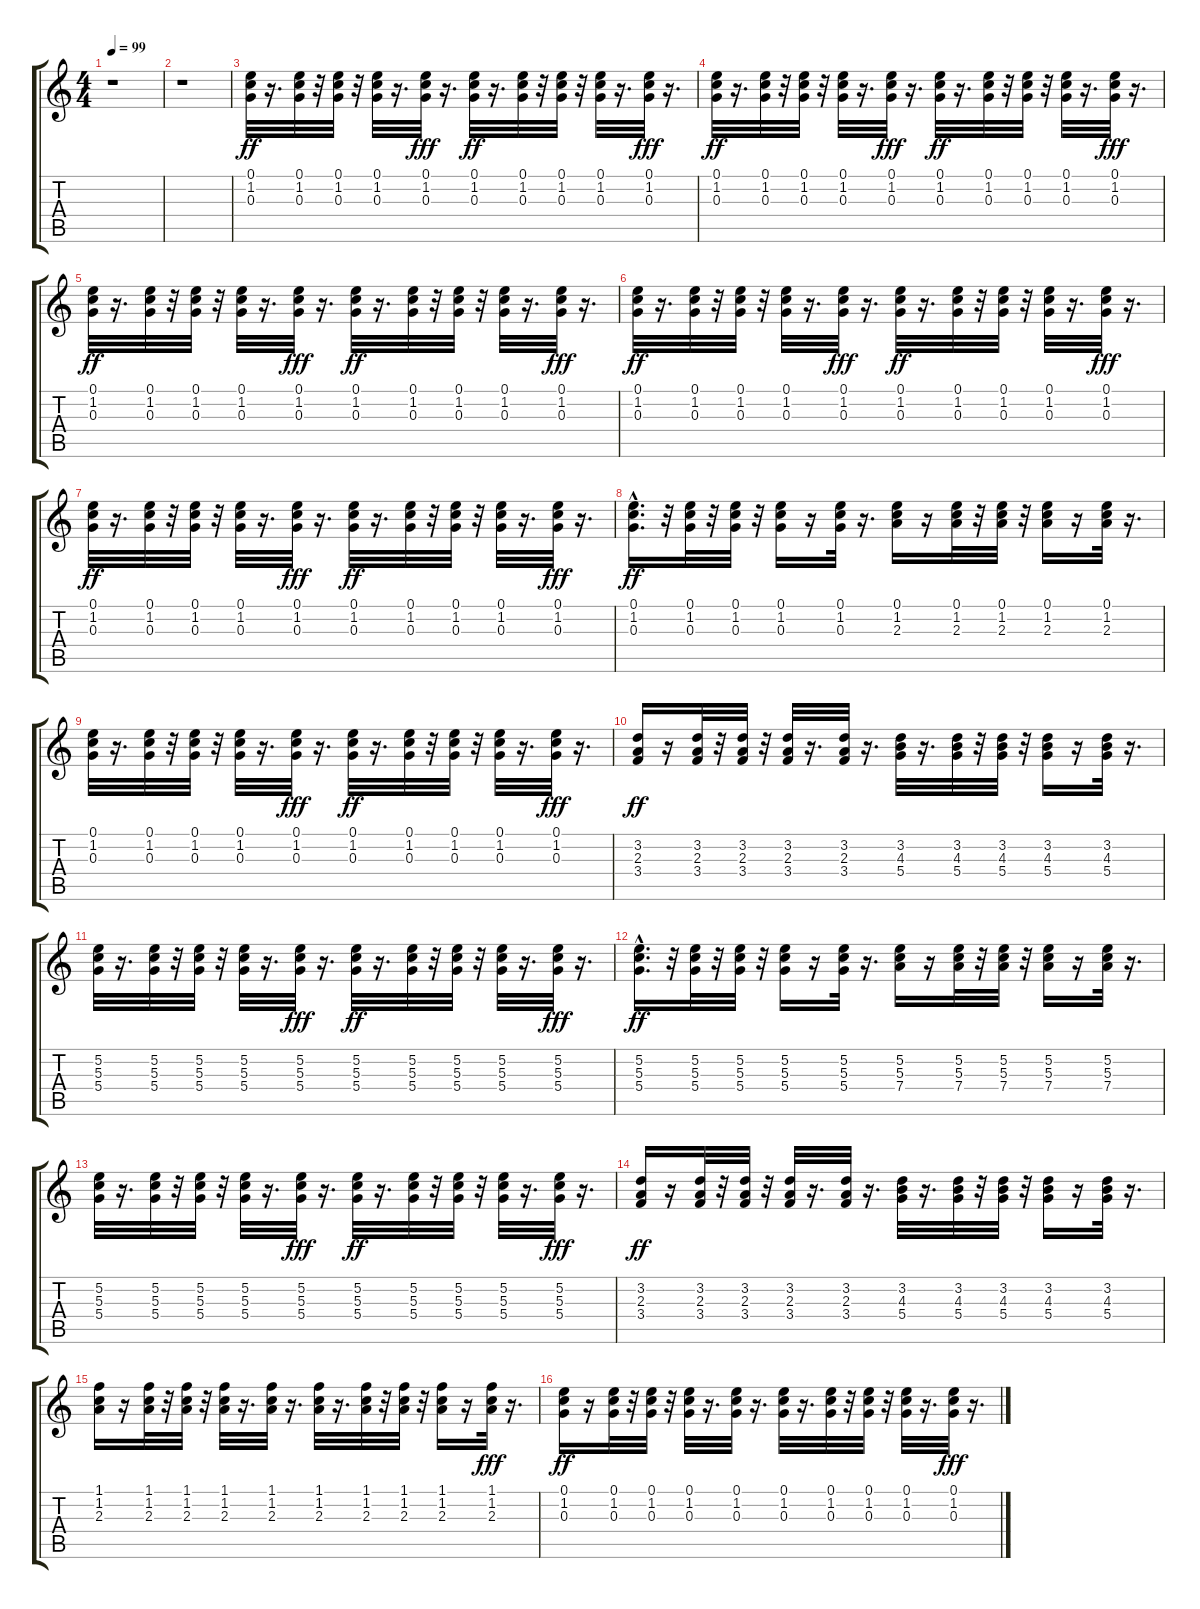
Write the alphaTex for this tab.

\track "" {instrument electricbassfinger}
\staff {score tabs}
\tuning (E4 B3 G3 D3 A2 E2) {hide}
\ts (4 4)
\tempo 99
\clef g2
\ks c
r.1{dy ff instrument electricbassfinger} |
r.1 |
(0.1 1.2 0.3).32 r.16{d} (0.1 1.2 0.3).32 r.32 (0.1 1.2 0.3).32 r.32 (0.1 1.2 0.3).32 r.16{d} (0.1 1.2 0.3).32{dy fff} r.16{d} (0.1 1.2 0.3).32{dy ff} r.16{d} (0.1 1.2 0.3).32 r.32 (0.1 1.2 0.3).32 r.32 (0.1 1.2 0.3).32 r.16{d} (0.1 1.2 0.3).32{dy fff} r.16{d} |
(0.1 1.2 0.3).32{dy ff} r.16{d} (0.1 1.2 0.3).32 r.32 (0.1 1.2 0.3).32 r.32 (0.1 1.2 0.3).32 r.16{d} (0.1 1.2 0.3).32{dy fff} r.16{d} (0.1 1.2 0.3).32{dy ff} r.16{d} (0.1 1.2 0.3).32 r.32 (0.1 1.2 0.3).32 r.32 (0.1 1.2 0.3).32 r.16{d} (0.1 1.2 0.3).32{dy fff} r.16{d} |
(0.1 1.2 0.3).32{dy ff} r.16{d} (0.1 1.2 0.3).32 r.32 (0.1 1.2 0.3).32 r.32 (0.1 1.2 0.3).32 r.16{d} (0.1 1.2 0.3).32{dy fff} r.16{d} (0.1 1.2 0.3).32{dy ff} r.16{d} (0.1 1.2 0.3).32 r.32 (0.1 1.2 0.3).32 r.32 (0.1 1.2 0.3).32 r.16{d} (0.1 1.2 0.3).32{dy fff} r.16{d} |
(0.1 1.2 0.3).32{dy ff} r.16{d} (0.1 1.2 0.3).32 r.32 (0.1 1.2 0.3).32 r.32 (0.1 1.2 0.3).32 r.16{d} (0.1 1.2 0.3).32{dy fff} r.16{d} (0.1 1.2 0.3).32{dy ff} r.16{d} (0.1 1.2 0.3).32 r.32 (0.1 1.2 0.3).32 r.32 (0.1 1.2 0.3).32 r.16{d} (0.1 1.2 0.3).32{dy fff} r.16{d} |
(0.1 1.2 0.3).32{dy ff} r.16{d} (0.1 1.2 0.3).32 r.32 (0.1 1.2 0.3).32 r.32 (0.1 1.2 0.3).32 r.16{d} (0.1 1.2 0.3).32{dy fff} r.16{d} (0.1 1.2 0.3).32{dy ff} r.16{d} (0.1 1.2 0.3).32 r.32 (0.1 1.2 0.3).32 r.32 (0.1 1.2 0.3).32 r.16{d} (0.1 1.2 0.3).32{dy fff} r.16{d} |
(0.1{hac} 1.2{hac} 0.3{hac}).16{d dy ff} r.32 (0.1 1.2 0.3).32 r.32 (0.1 1.2 0.3).32 r.32 (0.1 1.2 0.3).16 r.16 (0.1 1.2 0.3).32 r.16{d} (0.1 1.2 2.3).16 r.16 (0.1 1.2 2.3).32 r.32 (0.1 1.2 2.3).32 r.32 (0.1 1.2 2.3).16 r.16 (0.1 1.2 2.3).32 r.16{d} |
(0.1 1.2 0.3).32 r.16{d} (0.1 1.2 0.3).32 r.32 (0.1 1.2 0.3).32 r.32 (0.1 1.2 0.3).32 r.16{d} (0.1 1.2 0.3).32{dy fff} r.16{d} (0.1 1.2 0.3).32{dy ff} r.16{d} (0.1 1.2 0.3).32 r.32 (0.1 1.2 0.3).32 r.32 (0.1 1.2 0.3).32 r.16{d} (0.1 1.2 0.3).32{dy fff} r.16{d} |
(3.2 2.3 3.4).16{dy ff} r.16 (3.2 2.3 3.4).32 r.32 (3.2 2.3 3.4).32 r.32 (3.2 2.3 3.4).32 r.16{d} (3.2 2.3 3.4).32 r.16{d} (3.2 4.3 5.4).32 r.16{d} (3.2 4.3 5.4).32 r.32 (3.2 4.3 5.4).32 r.32 (3.2 4.3 5.4).16 r.16 (3.2 4.3 5.4).32 r.16{d} |
(5.2 5.3 5.4).32 r.16{d} (5.2 5.3 5.4).32 r.32 (5.2 5.3 5.4).32 r.32 (5.2 5.3 5.4).32 r.16{d} (5.2 5.3 5.4).32{dy fff} r.16{d} (5.2 5.3 5.4).32{dy ff} r.16{d} (5.2 5.3 5.4).32 r.32 (5.2 5.3 5.4).32 r.32 (5.2 5.3 5.4).32 r.16{d} (5.2 5.3 5.4).32{dy fff} r.16{d} |
(5.2{hac} 5.3{hac} 5.4{hac}).16{d dy ff} r.32 (5.2 5.3 5.4).32 r.32 (5.2 5.3 5.4).32 r.32 (5.2 5.3 5.4).16 r.16 (5.2 5.3 5.4).32 r.16{d} (5.2 5.3 7.4).16 r.16 (5.2 5.3 7.4).32 r.32 (5.2 5.3 7.4).32 r.32 (5.2 5.3 7.4).16 r.16 (5.2 5.3 7.4).32 r.16{d} |
(5.2 5.3 5.4).32 r.16{d} (5.2 5.3 5.4).32 r.32 (5.2 5.3 5.4).32 r.32 (5.2 5.3 5.4).32 r.16{d} (5.2 5.3 5.4).32{dy fff} r.16{d} (5.2 5.3 5.4).32{dy ff} r.16{d} (5.2 5.3 5.4).32 r.32 (5.2 5.3 5.4).32 r.32 (5.2 5.3 5.4).32 r.16{d} (5.2 5.3 5.4).32{dy fff} r.16{d} |
(3.2 2.3 3.4).16{dy ff} r.16 (3.2 2.3 3.4).32 r.32 (3.2 2.3 3.4).32 r.32 (3.2 2.3 3.4).32 r.16{d} (3.2 2.3 3.4).32 r.16{d} (3.2 4.3 5.4).32 r.16{d} (3.2 4.3 5.4).32 r.32 (3.2 4.3 5.4).32 r.32 (3.2 4.3 5.4).16 r.16 (3.2 4.3 5.4).32 r.16{d} |
(1.1 1.2 2.3).16 r.16 (1.1 1.2 2.3).32 r.32 (1.1 1.2 2.3).32 r.32 (1.1 1.2 2.3).32 r.16{d} (1.1 1.2 2.3).32 r.16{d} (1.1 1.2 2.3).32 r.16{d} (1.1 1.2 2.3).32 r.32 (1.1 1.2 2.3).32 r.32 (1.1 1.2 2.3).16 r.16 (1.1 1.2 2.3).32{dy fff} r.16{d} |
(0.1 1.2 0.3).16{dy ff} r.16 (0.1 1.2 0.3).32 r.32 (0.1 1.2 0.3).32 r.32 (0.1 1.2 0.3).32 r.16{d} (0.1 1.2 0.3).32 r.16{d} (0.1 1.2 0.3).32 r.16{d} (0.1 1.2 0.3).32 r.32 (0.1 1.2 0.3).32 r.32 (0.1 1.2 0.3).32 r.16{d} (0.1 1.2 0.3).32{dy fff} r.16{d}
